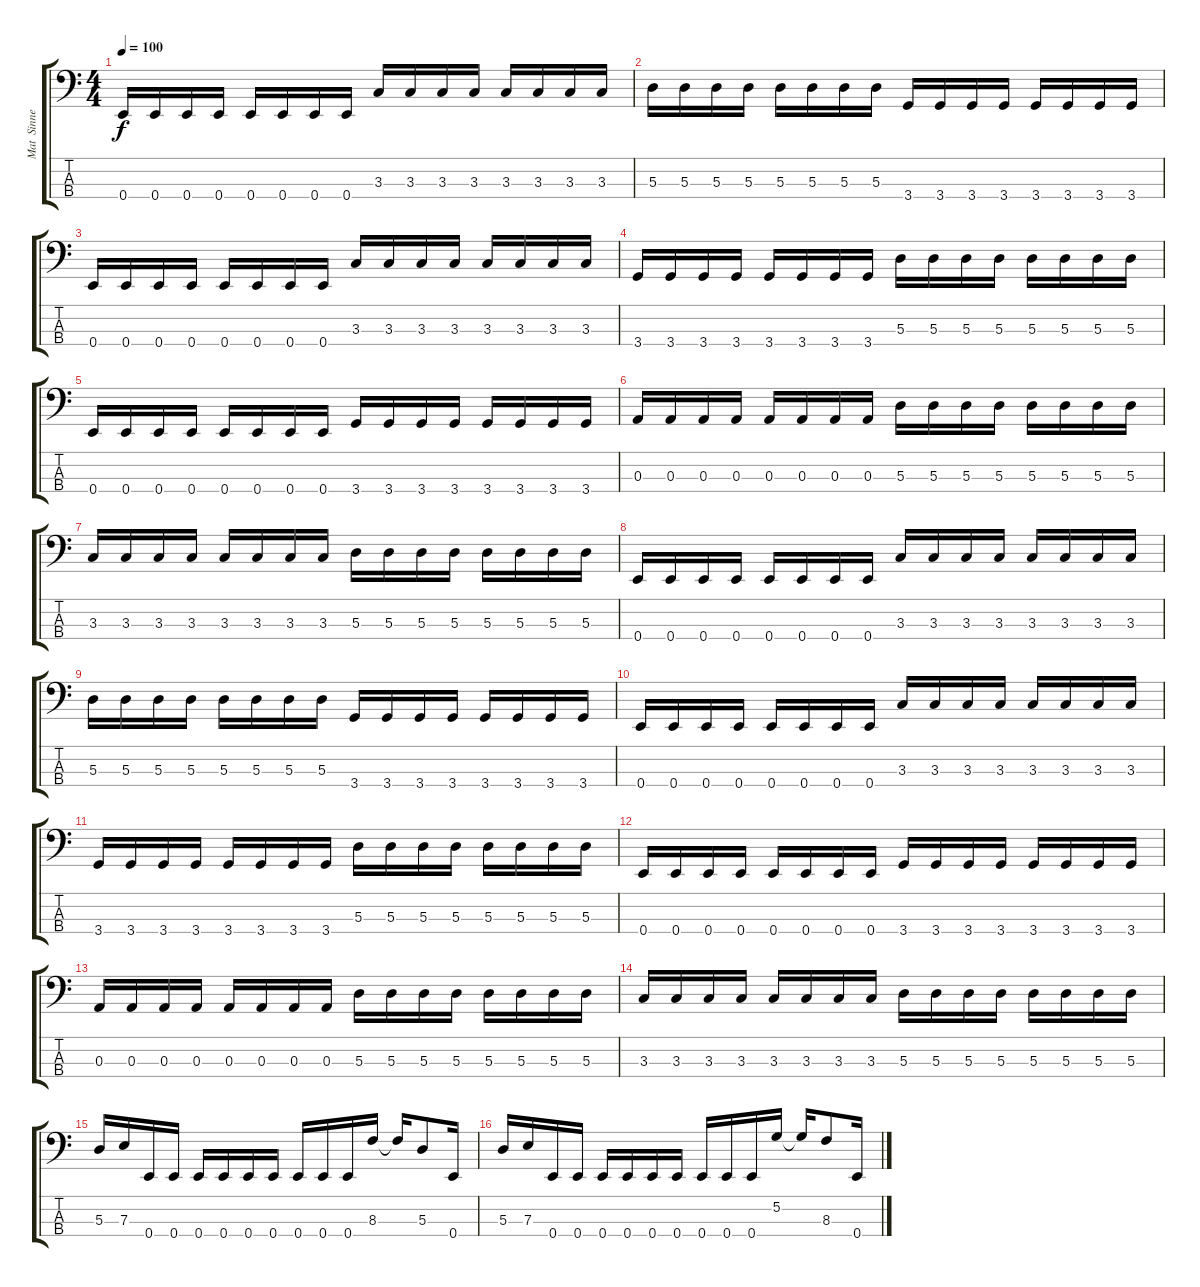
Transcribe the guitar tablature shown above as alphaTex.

\track ("Mat  Sinner" "Mat  Sinne") {instrument electricbassfinger}
\staff {score tabs}
\tuning (G2 D2 A1 E1) {hide}
\ts (4 4)
\tempo 100
\clef f4
\ks c
0.4.16{dy f} 0.4.16 0.4.16 0.4.16 0.4.16 0.4.16 0.4.16 0.4.16 3.3.16 3.3.16 3.3.16 3.3.16 3.3.16 3.3.16 3.3.16 3.3.16 |
5.3.16 5.3.16 5.3.16 5.3.16 5.3.16 5.3.16 5.3.16 5.3.16 3.4.16 3.4.16 3.4.16 3.4.16 3.4.16 3.4.16 3.4.16 3.4.16 |
0.4.16 0.4.16 0.4.16 0.4.16 0.4.16 0.4.16 0.4.16 0.4.16 3.3.16 3.3.16 3.3.16 3.3.16 3.3.16 3.3.16 3.3.16 3.3.16 |
3.4.16 3.4.16 3.4.16 3.4.16 3.4.16 3.4.16 3.4.16 3.4.16 5.3.16 5.3.16 5.3.16 5.3.16 5.3.16 5.3.16 5.3.16 5.3.16 |
0.4.16 0.4.16 0.4.16 0.4.16 0.4.16 0.4.16 0.4.16 0.4.16 3.4.16 3.4.16 3.4.16 3.4.16 3.4.16 3.4.16 3.4.16 3.4.16 |
0.3.16 0.3.16 0.3.16 0.3.16 0.3.16 0.3.16 0.3.16 0.3.16 5.3.16 5.3.16 5.3.16 5.3.16 5.3.16 5.3.16 5.3.16 5.3.16 |
3.3.16 3.3.16 3.3.16 3.3.16 3.3.16 3.3.16 3.3.16 3.3.16 5.3.16 5.3.16 5.3.16 5.3.16 5.3.16 5.3.16 5.3.16 5.3.16 |
0.4.16 0.4.16 0.4.16 0.4.16 0.4.16 0.4.16 0.4.16 0.4.16 3.3.16 3.3.16 3.3.16 3.3.16 3.3.16 3.3.16 3.3.16 3.3.16 |
5.3.16 5.3.16 5.3.16 5.3.16 5.3.16 5.3.16 5.3.16 5.3.16 3.4.16 3.4.16 3.4.16 3.4.16 3.4.16 3.4.16 3.4.16 3.4.16 |
0.4.16 0.4.16 0.4.16 0.4.16 0.4.16 0.4.16 0.4.16 0.4.16 3.3.16 3.3.16 3.3.16 3.3.16 3.3.16 3.3.16 3.3.16 3.3.16 |
3.4.16 3.4.16 3.4.16 3.4.16 3.4.16 3.4.16 3.4.16 3.4.16 5.3.16 5.3.16 5.3.16 5.3.16 5.3.16 5.3.16 5.3.16 5.3.16 |
0.4.16 0.4.16 0.4.16 0.4.16 0.4.16 0.4.16 0.4.16 0.4.16 3.4.16 3.4.16 3.4.16 3.4.16 3.4.16 3.4.16 3.4.16 3.4.16 |
0.3.16 0.3.16 0.3.16 0.3.16 0.3.16 0.3.16 0.3.16 0.3.16 5.3.16 5.3.16 5.3.16 5.3.16 5.3.16 5.3.16 5.3.16 5.3.16 |
3.3.16 3.3.16 3.3.16 3.3.16 3.3.16 3.3.16 3.3.16 3.3.16 5.3.16 5.3.16 5.3.16 5.3.16 5.3.16 5.3.16 5.3.16 5.3.16 |
5.3.16 7.3.16 0.4.16 0.4.16 0.4.16 0.4.16 0.4.16 0.4.16 0.4.16 0.4.16 0.4.16 8.3.16 8.3{t}.16 5.3.8 0.4.16 |
5.3.16 7.3.16 0.4.16 0.4.16 0.4.16 0.4.16 0.4.16 0.4.16 0.4.16 0.4.16 0.4.16 5.2.16 5.2{t}.16 8.3.8 0.4.16
